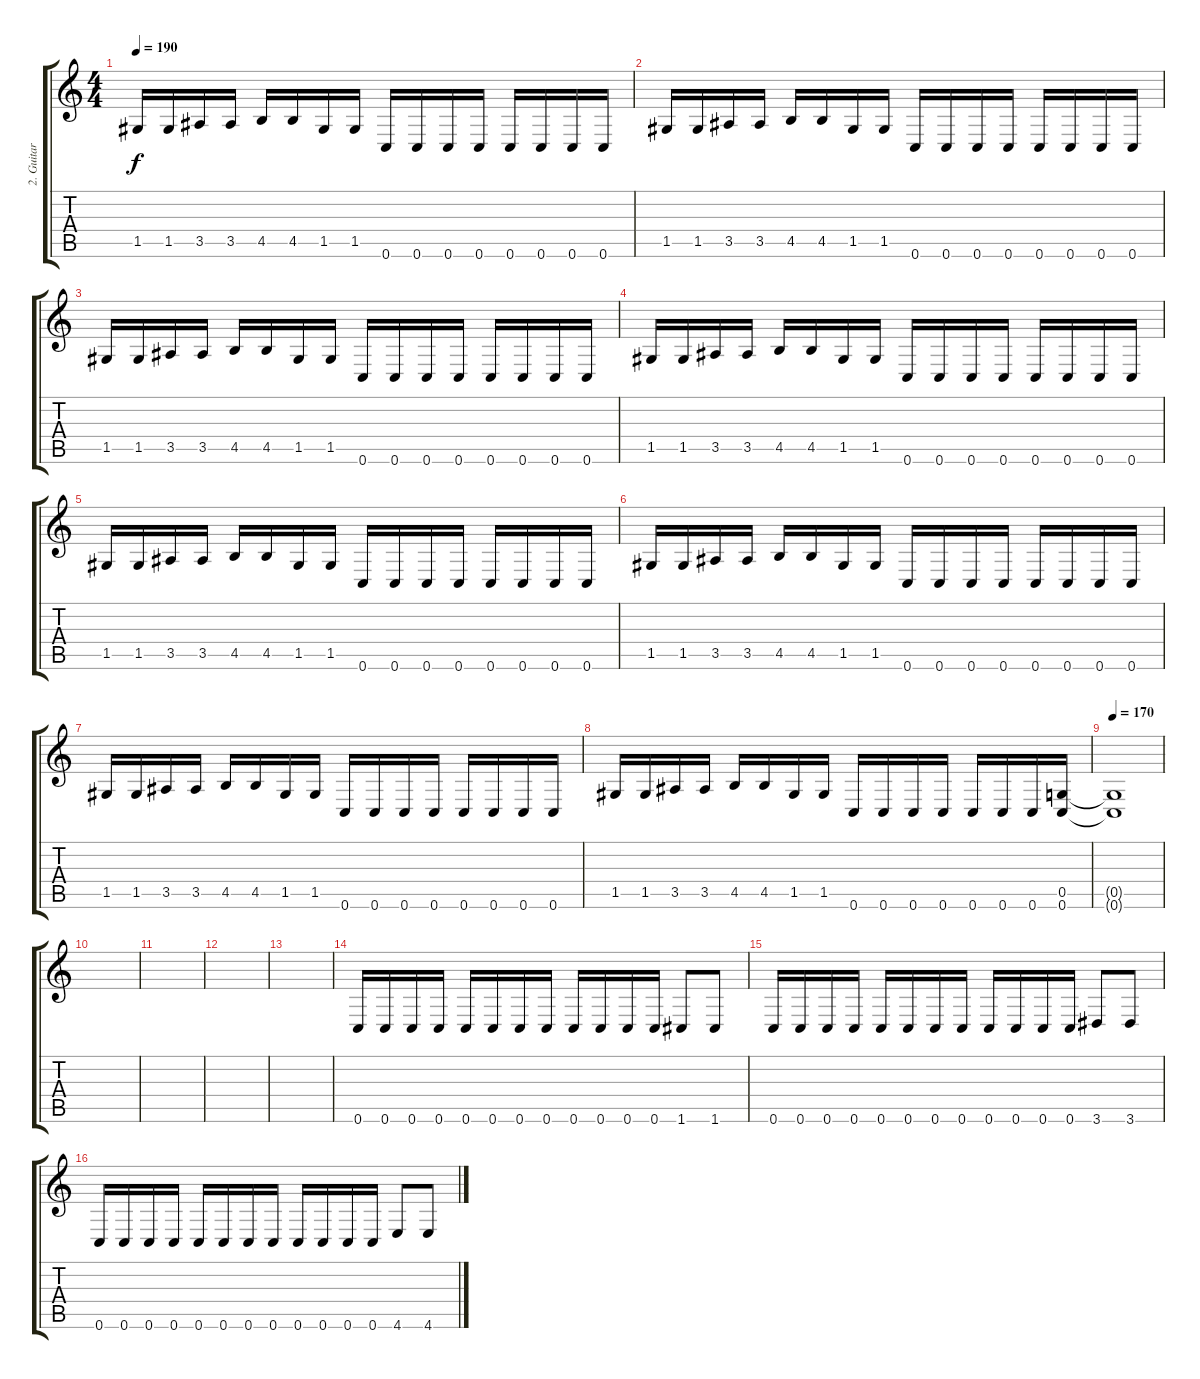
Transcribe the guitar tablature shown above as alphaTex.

\track ("2. Guitar" "2. Guitar") {instrument distortionguitar}
\staff {score tabs}
\tuning (D4 A3 F3 C3 G2 C2) {hide}
\ts (4 4)
\tempo 190
\clef g2
\ks c
1.5.16{dy f} 1.5.16 3.5.16 3.5.16 4.5.16 4.5.16 1.5.16 1.5.16 0.6.16 0.6.16 0.6.16 0.6.16 0.6.16 0.6.16 0.6.16 0.6.16 |
1.5.16 1.5.16 3.5.16 3.5.16 4.5.16 4.5.16 1.5.16 1.5.16 0.6.16 0.6.16 0.6.16 0.6.16 0.6.16 0.6.16 0.6.16 0.6.16 |
1.5.16 1.5.16 3.5.16 3.5.16 4.5.16 4.5.16 1.5.16 1.5.16 0.6.16 0.6.16 0.6.16 0.6.16 0.6.16 0.6.16 0.6.16 0.6.16 |
1.5.16 1.5.16 3.5.16 3.5.16 4.5.16 4.5.16 1.5.16 1.5.16 0.6.16 0.6.16 0.6.16 0.6.16 0.6.16 0.6.16 0.6.16 0.6.16 |
1.5.16 1.5.16 3.5.16 3.5.16 4.5.16 4.5.16 1.5.16 1.5.16 0.6.16 0.6.16 0.6.16 0.6.16 0.6.16 0.6.16 0.6.16 0.6.16 |
1.5.16 1.5.16 3.5.16 3.5.16 4.5.16 4.5.16 1.5.16 1.5.16 0.6.16 0.6.16 0.6.16 0.6.16 0.6.16 0.6.16 0.6.16 0.6.16 |
1.5.16 1.5.16 3.5.16 3.5.16 4.5.16 4.5.16 1.5.16 1.5.16 0.6.16 0.6.16 0.6.16 0.6.16 0.6.16 0.6.16 0.6.16 0.6.16 |
1.5.16 1.5.16 3.5.16 3.5.16 4.5.16 4.5.16 1.5.16 1.5.16 0.6.16 0.6.16 0.6.16 0.6.16 0.6.16 0.6.16 0.6.16 (0.5 0.6).16 |
\tempo 170
(0.5{t} 0.6{t}).1 |
|
|
|
|
0.6.16 0.6.16 0.6.16 0.6.16 0.6.16 0.6.16 0.6.16 0.6.16 0.6.16 0.6.16 0.6.16 0.6.16 1.6.8 1.6.8 |
0.6.16 0.6.16 0.6.16 0.6.16 0.6.16 0.6.16 0.6.16 0.6.16 0.6.16 0.6.16 0.6.16 0.6.16 3.6.8 3.6.8 |
0.6.16 0.6.16 0.6.16 0.6.16 0.6.16 0.6.16 0.6.16 0.6.16 0.6.16 0.6.16 0.6.16 0.6.16 4.6.8 4.6.8
